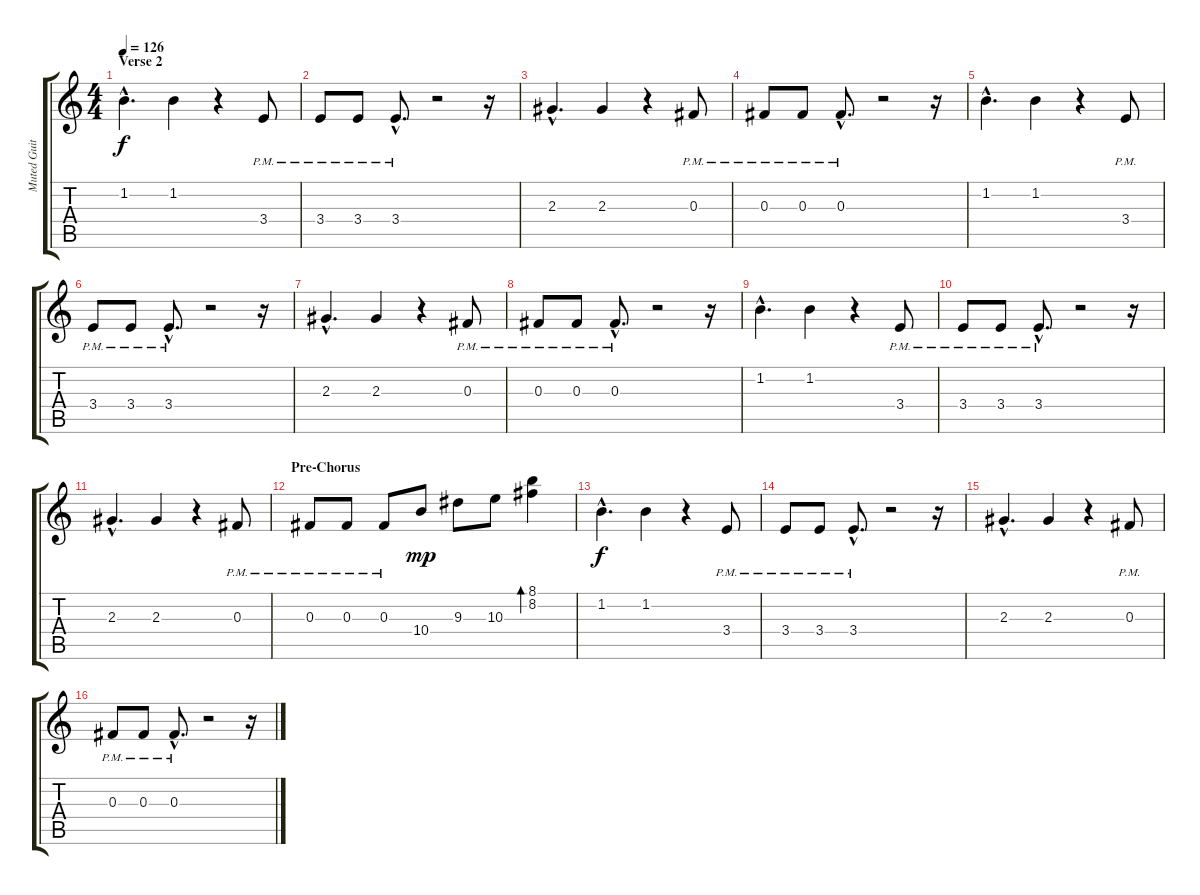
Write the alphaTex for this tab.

\track ("Muted Guitar" "Muted Guit") {instrument electricguitarmuted}
\staff {score tabs}
\tuning (Eb4 Bb3 Gb3 Db3 Ab2 Eb2) {hide}
\ts (4 4)
\section ("" "Verse 2")
\tempo 126
\clef g2
\ks c
1.2{hac}.4{d dy f} 1.2.4 r.4 3.4{pm}.8 |
3.4{pm}.8 3.4{pm}.8 3.4{hac pm}.8{d} r.2 r.16 |
2.3{hac}.4{d} 2.3.4 r.4 0.3{pm}.8 |
0.3{pm}.8 0.3{pm}.8 0.3{hac pm}.8{d} r.2 r.16 |
1.2{hac}.4{d} 1.2.4 r.4 3.4{pm}.8 |
3.4{pm}.8 3.4{pm}.8 3.4{hac pm}.8{d} r.2 r.16 |
2.3{hac}.4{d} 2.3.4 r.4 0.3{pm}.8 |
0.3{pm}.8 0.3{pm}.8 0.3{hac pm}.8{d} r.2 r.16 |
1.2{hac}.4{d} 1.2.4 r.4 3.4{pm}.8 |
3.4{pm}.8 3.4{pm}.8 3.4{hac pm}.8{d} r.2 r.16 |
2.3{hac}.4{d} 2.3.4 r.4 0.3{pm}.8 |
\section ("" "Pre-Chorus")
0.3{pm}.8 0.3{pm}.8 0.3{pm}.8 10.4.8{dy mp} 9.3.8 10.3.8 (8.1 8.2).4{bd 120} |
1.2{hac}.4{d dy f} 1.2.4 r.4 3.4{pm}.8 |
3.4{pm}.8 3.4{pm}.8 3.4{hac pm}.8{d} r.2 r.16 |
2.3{hac}.4{d} 2.3.4 r.4 0.3{pm}.8 |
0.3{pm}.8 0.3{pm}.8 0.3{hac pm}.8{d} r.2 r.16
